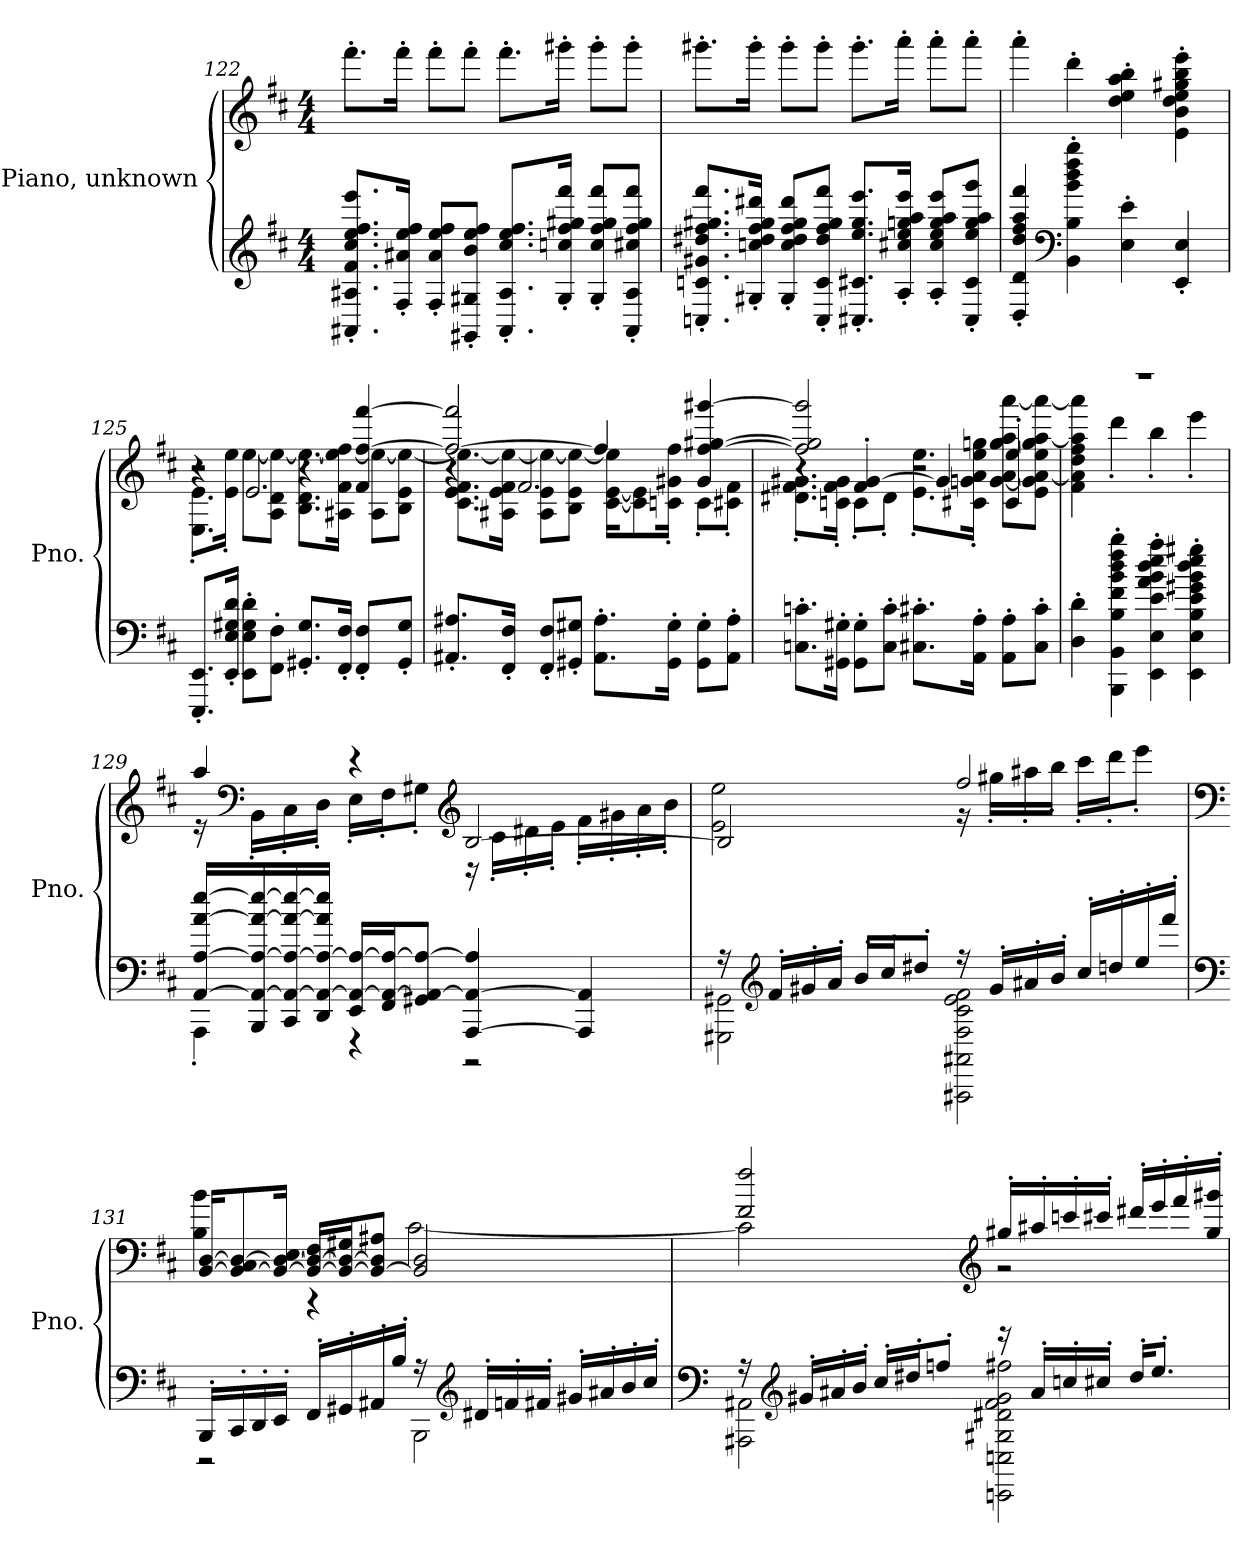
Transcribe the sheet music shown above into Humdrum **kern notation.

**kern	**kern
*part1	*part1
*staff2	*staff1
*I"Piano, unknown	*
*I'Pno.	*
*clefG2	*clefG2
*k[f#c#]	*k[f#c#]
*M4/4	*M4/4
=122	=122
8.AA#X/' 8.A#X/' 8.f#/' 8.cc#/' 8.ee/' 8.ff#/' 8.eee/'L	8.fff#'\L
16F#/' 16a#X/' 16ee/' 16ff#/'Jk	16fff#'\Jk
8F#/' 8a#/' 8ee/' 8ff#/'L	8fff#'\L
8GG#X/' 8G#X/' 8b/' 8ee/' 8ff#/'J	8fff#'\J
8.AA#/' 8.A#/' 8.cc#/' 8.ee/' 8.ff#/'L	8.fff#'\L
16G#/' 16ccn/' 16ff#/' 16gg#X/' 16fff#/'Jk	16ggg#X'\Jk
8G#/' 8cc/' 8ff#/' 8gg#/' 8fff#/'L	8ggg#'\L
8AA#/' 8A#/' 8cc#X/' 8ff#/' 8gg#/' 8fff#/'J	8ggg#'\J
!!LO:LB:g=z
=123	=123
8.Cn/' 8.cn/' 8.g#X/' 8.dd#X/' 8.ff#/' 8.gg#X/' 8.fff#/'L	8.ggg#X'\L
16G#X/' 16ccn/' 16dd#/' 16ff#/' 16gg#/' 16ddd#X/'Jk	16ggg#'\Jk
8G#/' 8cc/' 8dd#/' 8ff#/' 8gg#/' 8ddd#/'L	8ggg#'\L
8C/' 8c/' 8dd#/' 8ff#/' 8gg#/' 8fff#/'J	8ggg#'\J
8.C#X/' 8.c#X/' 8.ee/' 8.gg#/' 8.eee/'L	8.ggg#'\L
16A/' 16cc#X/' 16ee/' 16ggn/' 16aa/' 16eee/'Jk	16aaa'\Jk
8A/' 8cc#/' 8ee/' 8gg/' 8aa/' 8eee/'L	8aaa'\L
8C#/' 8c#/' 8ee/' 8gg/' 8aa/' 8ggg/'J	8aaa'\J
=124	=124
4D/' 4d/' 4dd/' 4ff#/' 4aa/' 4fff#/'	4aaa'\
*clefF4	*
4BB\' 4B\' 4b\' 4dd\' 4ff#\' 4bb\'	4ddd'\
4E\' 4e\'	4dd\' 4ee\' 4aa\' 4bb\'
4EE/' 4E/'	4e\' 4b\' 4dd\' 4ee\' 4gg#X\' 4bb\' 4eee\'
!!LO:PB:g=z
=125	=125
*	*^
*	*	*^
8.EEE/' 8.EE/'L	2r	8.E\' 8.e\'L	4r
16EE/' 16E/' 16G#X/' 16d/'Jk	.	16e\' 16ee\'Jk	.
8EE\' 8E\' 8G#\' 8d\'L	.	[8ee\L	2.e/
8FF#\' 8F#\'J	.	8A\ 8d\ 8ee\_J	.
8.GG#X/' 8.G#/'L	4r	8.B\ 8.d\ 8.ee\_L	.
16FF#/' 16F#/'Jk	.	16A#X\ 16f#\ 16ee\_ 16ff#\Jk	.
8FF#/' 8F#/'L	4f#/ [4ff#/ [4fff#/	8A#\ 8ee\_L	.
8GG#/' 8G#/'J	.	8B\ 8e\ 8ee\_J	.
=126	=126	=126	=126
8.AA#X/' 8.A#X/'L	2ff#/_ 2fff#/]	8.c#\ 8.e\ 8.f#\ 8.ee\_L	4r
16FF#/' 16F#/'Jk	.	16A#X\ 16e\ 16f#\ 16ee\_Jk	.
8FF#/' 8F#/'L	.	8A#\ 8e\ 8ee\_L	2.f#/
8GG#X/' 8G#X/'J	.	8B\ 8e\ 8ee\_J	.
8.AA#\' 8.A#\'L	4ff#/]	[16c#\ [16e\ 16ee\]KL	.
.	.	8c#\] 8e\]	.
16GG#\' 16G#\'Jk	.	16cn\' 16g#X\' 16ff#\'Jk	.
8GG#\' 8G#\'L	4g#/ [4ff#/ [4gg#X/ [4ggg#X/	8c'\L	.
8AA#\' 8A#\'J	.	8c#X\' 8f#\'J	.
!!LO:LB:g=z	!!	!!
=127	=127	=127	=127
8.Cn\' 8.cn\'L	2ff#/] 2gg#/] 2ggg#/]	8.d#X\' 8.f#\' 8.g#X\'L	4r
16GG#X\' 16G#X\'Jk	.	16cn\' 16f#\' 16g#\'Jk	.
8GG#\' 8G#\'L	.	8c'\L	4f#/' [4g#/'
8C\' 8c\'J	.	8d#'\J	.
8.C#X\' 8.c#X\'L	2r	8.e\' 8.ee\'L	4g#/]
16AA\' 16A\'Jk	.	16c#X\' 16gn\' 16a\' 16ee\' 16ggn\'Jk	.
8AA\' 8A\'L	.	[8g\ [8a\ [8gg\ [8aa\ [8aaa\L	4c#/' 4ee/'
8C#\' 8c#\'J	.	8e\ 8g\] 8a\_ 8ee\ 8gg\] 8aa\_ 8aaa\_J	.
*	*	*v	*v
=128	=128	=128
4D\' 4d\'	1r	4f#\ 4a\] 4dd\ 4ff#\ 4aa\] 4aaa\]
4BBB\' 4BB\' 4B\' 4f#\' 4b\' 4dd\' 4ff#\' 4bb\'	.	4ddd'\
4EE\' 4E\' 4e\' 4a\' 4b\' 4dd\' 4ee\' 4aa\'	.	4bb'\
4EE\' 4E\' 4B\' 4e\' 4g#X\' 4b\' 4dd\' 4ee\' 4gg#X\'	.	4eee'\
!!LO:LB:g=z	!!
=129	=129	=129
*^	*	*
[16AA/ [16A/ [16a/ [16ee/LL	4AAA'\	4aa/	16r
*	*	*clefF4	*
16BBB/ 16AA/_ 16A/_ 16a/_ 16ee/_	.	.	16BB'\LL
16CC#/ 16AA/_ 16A/_ 16a/_ 16ee/_	.	.	16C#'\
16DD/ 16AA/_ 16A/_ 16a/] 16ee/]JJ	.	.	16D'\JJ
16EE/ 16AA/_ 16A/_LL	4r	4r	16E'\LL
16FF#/ 16AA/_ 16A/_J	.	.	16F#'\J
8GG#X/ 8AA/_ 8A/_J	.	.	8G#X'\J
*	*	*clefG2	*
[4AAA/ 4AA/_ 4A/]	2r	[2B/	16r
.	.	.	16c#'\LL
.	.	.	16d#X'\
.	.	.	16e'\JJ
4AAA/] 4AA/]	.	.	16f#'\LL
.	.	.	16g#X'\
.	.	.	16a'\
.	.	.	16b'\JJ
!!LO:LB:g=z	!!
=130	=130	=130	=130
16r	2GGG#X\ 2GG#X\	2B/]	2e\ 2ee\
*clefG2	*	*	*
16f#'/LL	.	.	.
16g#X'/	.	.	.
16a'/JJ	.	.	.
16b'/LL	.	.	.
16cc#'/J	.	.	.
8dd#X'/J	.	.	.
16r	2AAA#X\ 2AA#X\ 2F#\ 2c#\ 2e\ 2f#\	2ff#/	16r
16g#'/LL	.	.	16gg#X'\LL
16a#X'/	.	.	16aa#X'\
16b'/JJ	.	.	16bb'\JJ
16cc#'/LL	.	.	16ccc#'\LL
16ddn'/	.	.	16ddd'\J
16ee'/	.	.	8eee'\J
16fff#'/JJ	.	.	.
!!LO:LB:g=z	!!
=131	=131	=131	=131
*clefF4	*	*clefF4	*
16BBB'/LL	2r	[16BB/ [16D/KL	4B\ 4b\
16CC#'/	.	8BB/_ 8C#/ 8D/_	.
16DD'/	.	.	.
16EE'/JJ	.	16BB/_ 16D/_ 16E/Jk	.
16FF#'/LL	.	16BB/_ 16D/_ 16F#/LL	4r
16GG#X'/	.	16BB/_ 16D/_ 16G#X/J	.
16AA#X'/	.	8BB/_ 8D/] 8A#X/J	.
16B'/JJ	.	.	.
16r	2BBB\	2BB/] 2D/	[2c#\
*clefG2	*	*	*
16d#X'/LL	.	.	.
16fn'/	.	.	.
16f#X'/JJ	.	.	.
16g#X'/LL	.	.	.
16a#X'/	.	.	.
16b'/	.	.	.
16cc#'/JJ	.	.	.
!!LO:LB:g=z	!!
=132	=132	=132	=132
*clefF4	*	*	*
16r	2AAA#X\ 2AA#X\	2f#/ 2ff#/	2c#\]
*clefG2	*	*	*
16g#X'/LL	.	.	.
16a#X'/	.	.	.
16b'/JJ	.	.	.
16cc#'/LL	.	.	.
16dd#X'/J	.	.	.
8ffn'/J	.	.	.
*	*	*clefG2	*
16r	2CCn\ 2Cn\ 2G#X\ 2d#X\ 2f#\ 2g#\ 2ff#X\	16gg#X'/LL	2r
16a#'/LL	.	16aa#X'/	.
16ccn'/	.	16cccn'/	.
16cc#X'/JJ	.	16ccc#X'/JJ	.
16dd#'/KL	.	16ddd#X'/LL	.
8.ee'/J	.	16eee'/	.
.	.	16fff#'/	.
.	.	16gg#/' 16ggg#X/'JJ	.
*v	*v	*	*
*	*v	*v
=	=
*-	*-
